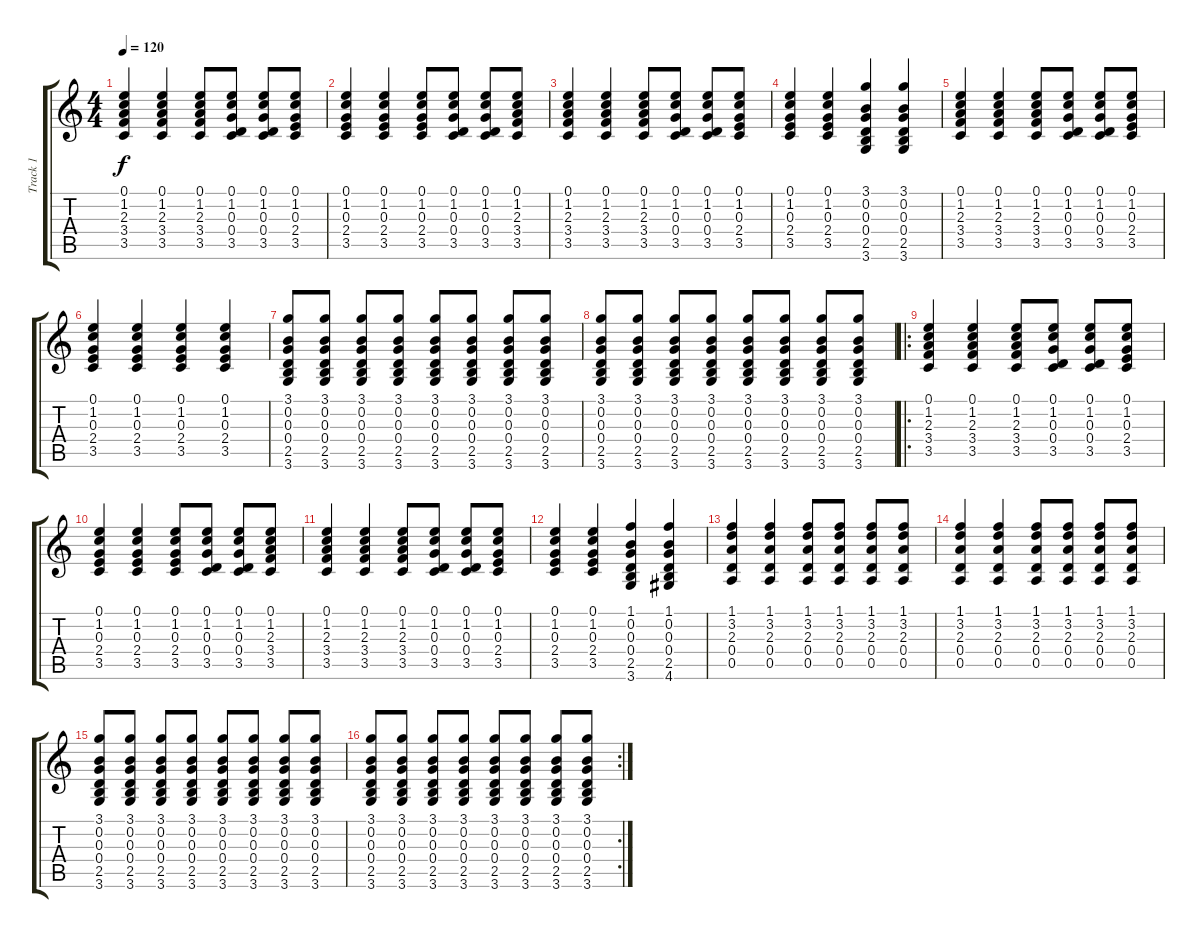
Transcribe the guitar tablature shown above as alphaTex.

\track ("Track 1" "Track 1") {instrument acousticguitarsteel}
\staff {score tabs}
\tuning (E4 B3 G3 D3 A2 E2) {hide}
\ts (4 4)
\tempo 120
\clef g2
\ks c
(0.1 1.2 2.3 3.4 3.5).4{dy f} (0.1 1.2 2.3 3.4 3.5).4 (0.1 1.2 2.3 3.4 3.5).8 (0.1 1.2 0.3 0.4 3.5).8 (0.1 1.2 0.3 0.4 3.5).8 (0.1 1.2 0.3 2.4 3.5).8 |
(0.1 1.2 0.3 2.4 3.5).4 (0.1 1.2 0.3 2.4 3.5).4 (0.1 1.2 0.3 2.4 3.5).8 (0.1 1.2 0.3 0.4 3.5).8 (0.1 1.2 0.3 0.4 3.5).8 (0.1 1.2 2.3 3.4 3.5).8 |
(0.1 1.2 2.3 3.4 3.5).4 (0.1 1.2 2.3 3.4 3.5).4 (0.1 1.2 2.3 3.4 3.5).8 (0.1 1.2 0.3 0.4 3.5).8 (0.1 1.2 0.3 0.4 3.5).8 (0.1 1.2 0.3 2.4 3.5).8 |
(0.1 1.2 0.3 2.4 3.5).4 (0.1 1.2 0.3 2.4 3.5).4 (3.1 0.2 0.3 0.4 2.5 3.6).4 (3.1 0.2 0.3 0.4 2.5 3.6).4 |
(0.1 1.2 2.3 3.4 3.5).4 (0.1 1.2 2.3 3.4 3.5).4 (0.1 1.2 2.3 3.4 3.5).8 (0.1 1.2 0.3 0.4 3.5).8 (0.1 1.2 0.3 0.4 3.5).8 (0.1 1.2 0.3 2.4 3.5).8 |
(0.1 1.2 0.3 2.4 3.5).4 (0.1 1.2 0.3 2.4 3.5).4 (0.1 1.2 0.3 2.4 3.5).4 (0.1 1.2 0.3 2.4 3.5).4 |
(3.1 0.2 0.3 0.4 2.5 3.6).8 (3.1 0.2 0.3 0.4 2.5 3.6).8 (3.1 0.2 0.3 0.4 2.5 3.6).8 (3.1 0.2 0.3 0.4 2.5 3.6).8 (3.1 0.2 0.3 0.4 2.5 3.6).8 (3.1 0.2 0.3 0.4 2.5 3.6).8 (3.1 0.2 0.3 0.4 2.5 3.6).8 (3.1 0.2 0.3 0.4 2.5 3.6).8 |
(3.1 0.2 0.3 0.4 2.5 3.6).8 (3.1 0.2 0.3 0.4 2.5 3.6).8 (3.1 0.2 0.3 0.4 2.5 3.6).8 (3.1 0.2 0.3 0.4 2.5 3.6).8 (3.1 0.2 0.3 0.4 2.5 3.6).8 (3.1 0.2 0.3 0.4 2.5 3.6).8 (3.1 0.2 0.3 0.4 2.5 3.6).8 (3.1 0.2 0.3 0.4 2.5 3.6).8 |
\ro
(0.1 1.2 2.3 3.4 3.5).4 (0.1 1.2 2.3 3.4 3.5).4 (0.1 1.2 2.3 3.4 3.5).8 (0.1 1.2 0.3 0.4 3.5).8 (0.1 1.2 0.3 0.4 3.5).8 (0.1 1.2 0.3 2.4 3.5).8 |
(0.1 1.2 0.3 2.4 3.5).4 (0.1 1.2 0.3 2.4 3.5).4 (0.1 1.2 0.3 2.4 3.5).8 (0.1 1.2 0.3 0.4 3.5).8 (0.1 1.2 0.3 0.4 3.5).8 (0.1 1.2 2.3 3.4 3.5).8 |
(0.1 1.2 2.3 3.4 3.5).4 (0.1 1.2 2.3 3.4 3.5).4 (0.1 1.2 2.3 3.4 3.5).8 (0.1 1.2 0.3 0.4 3.5).8 (0.1 1.2 0.3 0.4 3.5).8 (0.1 1.2 0.3 2.4 3.5).8 |
(0.1 1.2 0.3 2.4 3.5).4 (0.1 1.2 0.3 2.4 3.5).4 (1.1 0.2 0.3 0.4 2.5 3.6).4 (1.1 0.2 0.3 0.4 2.5 4.6).4 |
(1.1 3.2 2.3 0.4 0.5).4 (1.1 3.2 2.3 0.4 0.5).4 (1.1 3.2 2.3 0.4 0.5).8 (1.1 3.2 2.3 0.4 0.5).8 (1.1 3.2 2.3 0.4 0.5).8 (1.1 3.2 2.3 0.4 0.5).8 |
(1.1 3.2 2.3 0.4 0.5).4 (1.1 3.2 2.3 0.4 0.5).4 (1.1 3.2 2.3 0.4 0.5).8 (1.1 3.2 2.3 0.4 0.5).8 (1.1 3.2 2.3 0.4 0.5).8 (1.1 3.2 2.3 0.4 0.5).8 |
(3.1 0.2 0.3 0.4 2.5 3.6).8 (3.1 0.2 0.3 0.4 2.5 3.6).8 (3.1 0.2 0.3 0.4 2.5 3.6).8 (3.1 0.2 0.3 0.4 2.5 3.6).8 (3.1 0.2 0.3 0.4 2.5 3.6).8 (3.1 0.2 0.3 0.4 2.5 3.6).8 (3.1 0.2 0.3 0.4 2.5 3.6).8 (3.1 0.2 0.3 0.4 2.5 3.6).8 |
\rc 2
(3.1 0.2 0.3 0.4 2.5 3.6).8 (3.1 0.2 0.3 0.4 2.5 3.6).8 (3.1 0.2 0.3 0.4 2.5 3.6).8 (3.1 0.2 0.3 0.4 2.5 3.6).8 (3.1 0.2 0.3 0.4 2.5 3.6).8 (3.1 0.2 0.3 0.4 2.5 3.6).8 (3.1 0.2 0.3 0.4 2.5 3.6).8 (3.1 0.2 0.3 0.4 2.5 3.6).8
